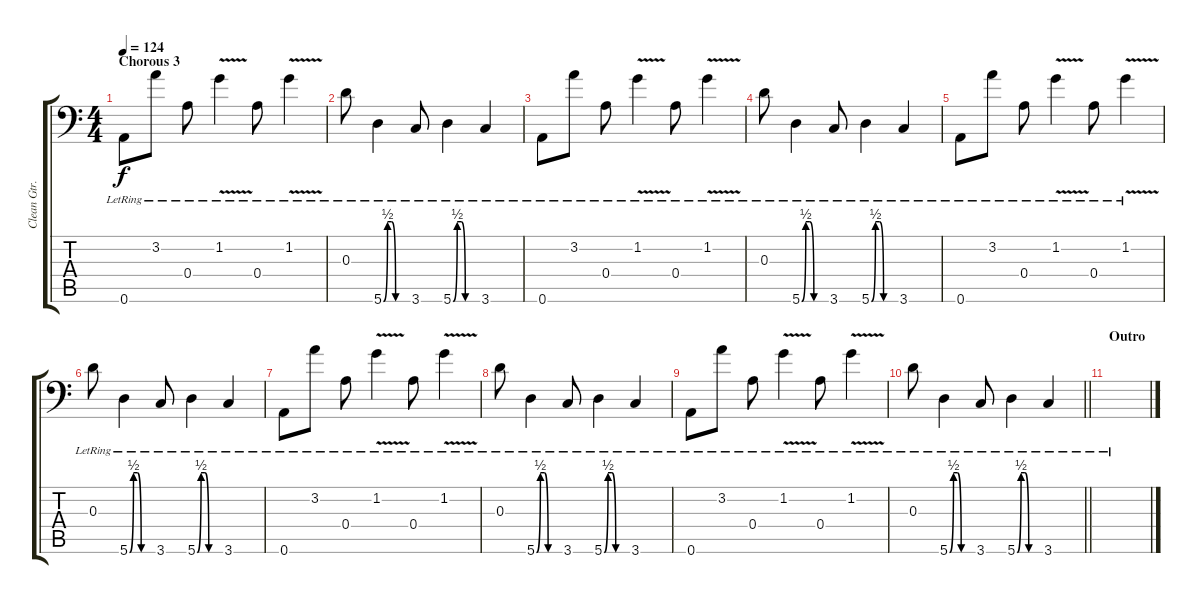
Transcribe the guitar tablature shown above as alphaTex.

\track ("Clean Gtr. 1" "Clean Gtr.") {instrument electricguitarclean}
\staff {score tabs}
\tuning (B3 Gb3 D3 A2 E2 A1) {hide}
\ts (4 4)
\section ("" "Chorous 3")
\tempo 124
\clef f4
\ks c
0.6{lr}.8{dy f} 3.2{lr}.8 0.4{lr}.8 1.2{v lr}.4 0.4{lr}.8 1.2{v lr}.4 |
0.3{lr}.8 5.6{be (custom 0 0 10 2 20 2 30 0 60 0) lr}.4 3.6{lr}.8 5.6{be (custom 0 0 10 2 20 2 30 0 60 0) lr}.4 3.6{lr}.4 |
0.6{lr}.8 3.2{lr}.8 0.4{lr}.8 1.2{v lr}.4 0.4{lr}.8 1.2{v lr}.4 |
0.3{lr}.8 5.6{be (custom 0 0 10 2 20 2 30 0 60 0) lr}.4 3.6{lr}.8 5.6{be (custom 0 0 10 2 20 2 30 0 60 0) lr}.4 3.6{lr}.4 |
0.6{lr}.8 3.2{lr}.8 0.4{lr}.8 1.2{v lr}.4 0.4{lr}.8 1.2{v lr}.4 |
0.3{lr}.8 5.6{be (custom 0 0 10 2 20 2 30 0 60 0) lr}.4 3.6{lr}.8 5.6{be (custom 0 0 10 2 20 2 30 0 60 0) lr}.4 3.6{lr}.4 |
0.6{lr}.8 3.2{lr}.8 0.4{lr}.8 1.2{v lr}.4 0.4{lr}.8 1.2{v lr}.4 |
0.3{lr}.8 5.6{be (custom 0 0 10 2 20 2 30 0 60 0) lr}.4 3.6{lr}.8 5.6{be (custom 0 0 10 2 20 2 30 0 60 0) lr}.4 3.6{lr}.4 |
0.6{lr}.8 3.2{lr}.8 0.4{lr}.8 1.2{v lr}.4 0.4{lr}.8 1.2{v lr}.4 |
\barLineRight lightlight
0.3{lr}.8 5.6{be (custom 0 0 10 2 20 2 30 0 60 0) lr}.4 3.6{lr}.8 5.6{be (custom 0 0 10 2 20 2 30 0 60 0) lr}.4 3.6{lr}.4 |
\section ("" "Outro")
